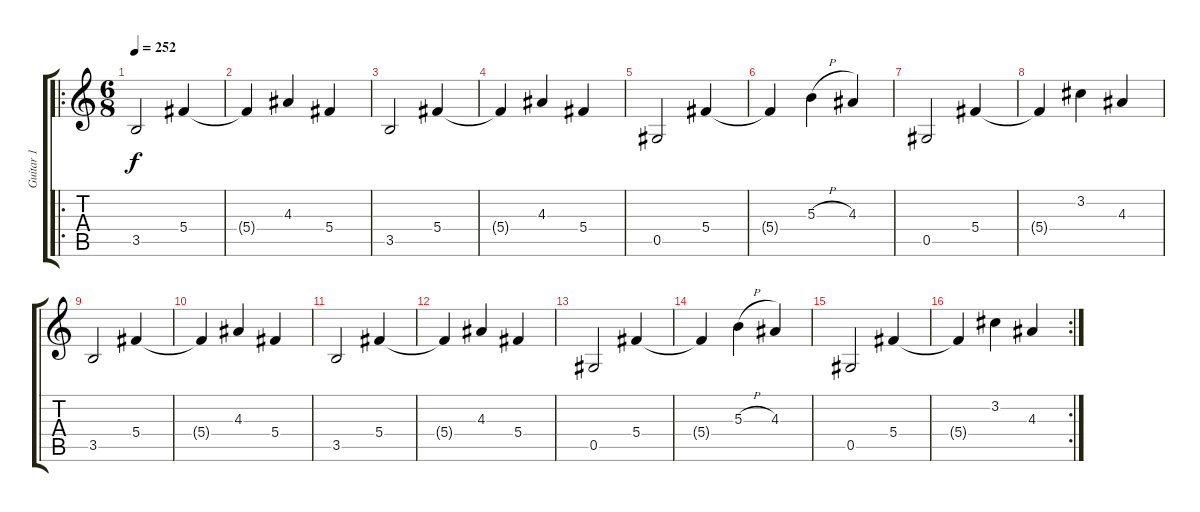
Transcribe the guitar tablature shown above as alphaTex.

\track ("Guitar 1" "Guitar 1") {instrument electricguitarclean}
\staff {score tabs}
\tuning (Eb4 Bb3 Gb3 Db3 Ab2 Eb2) {hide}
\ro
\ts (6 8)
\tempo 252
\clef g2
\ks c
3.5.2{dy f} 5.4.4 |
5.4{t}.4 4.3.4 5.4.4 |
3.5.2 5.4.4 |
5.4{t}.4 4.3.4 5.4.4 |
0.5.2 5.4.4 |
5.4{t}.4 5.3{h}.4 4.3.4 |
0.5.2 5.4.4 |
5.4{t}.4 3.2.4 4.3.4 |
3.5.2 5.4.4 |
5.4{t}.4 4.3.4 5.4.4 |
3.5.2 5.4.4 |
5.4{t}.4 4.3.4 5.4.4 |
0.5.2 5.4.4 |
5.4{t}.4 5.3{h}.4 4.3.4 |
0.5.2 5.4.4 |
\rc 2
5.4{t}.4 3.2.4 4.3.4
